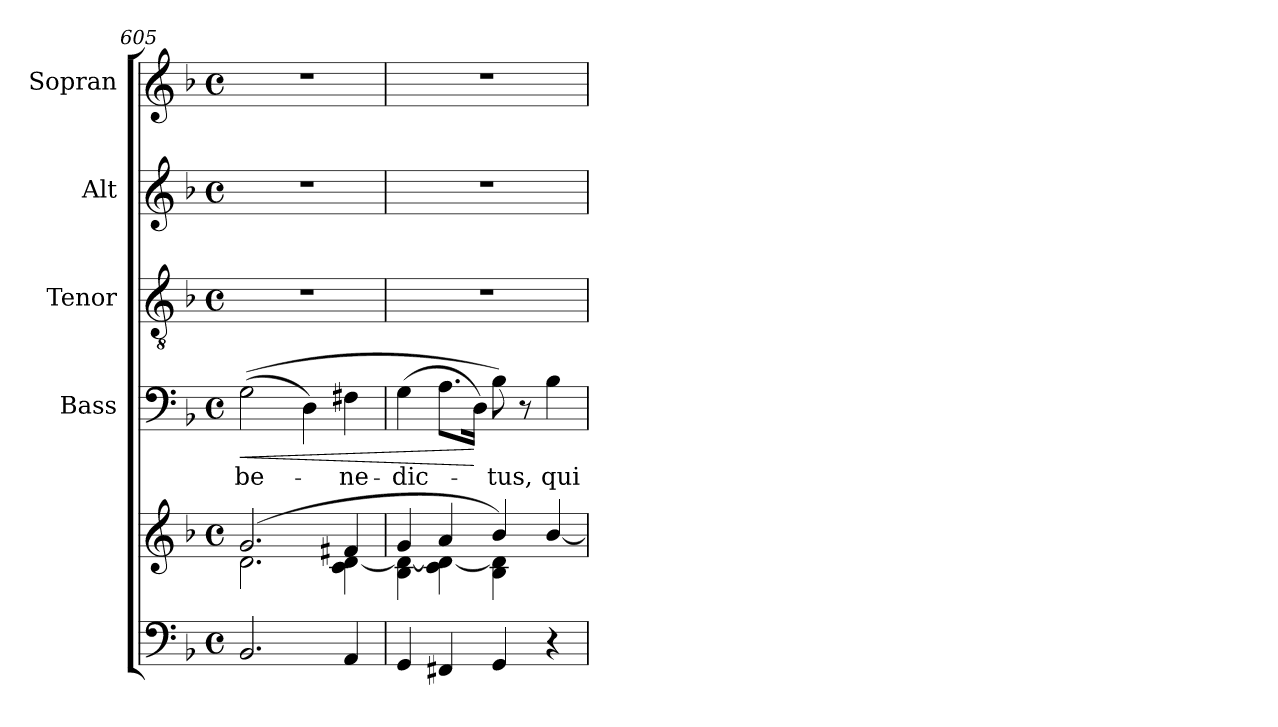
**kern	**kern	**kern	**text	**dynam	**kern	**kern	**kern
*part5	*part5	*part4	*part4	*part4	*part3	*part2	*part1
*staff6	*staff5	*staff4	*staff4	*staff4	*staff3	*staff2	*staff1
*	*	*I"Bass	*	*	*I"Tenor	*I"Alt	*I"Sopran
*	*	*I'B.	*	*	*I'T.	*I'A.	*I'S.
*clefF4	*clefG2	*clefF4	*	*	*clefGv2	*clefG2	*clefG2
*k[b-]	*k[b-]	*k[b-]	*	*	*k[b-]	*k[b-]	*k[b-]
*F:	*F:	*F:	*	*	*F:	*F:	*F:
*M4/4	*M4/4	*M4/4	*	*	*M4/4	*M4/4	*M4/4
*met(c)	*met(c)	*met(c)	*	*	*met(c)	*met(c)	*met(c)
=605	=605	=605	=605	=605	=605	=605	=605
*	*^	*	*	*	*	*	*
!	!	!	!	!LO:LY:b	!LO:HP:b	!	!	!
2.BB-/	(2.g/	2.d\	(>(>2G\	be-	<	1r	1r	1r
.	.	.	4D\)	.	.	.	.	.
!	!	!	!	!LO:LY:b	!	!	!	!
4AA/	4f#X/	4c\ [<4d\	4F#X\	-ne-	.	.	.	.
=606	=606	=606	=606	=606	=606	=606	=606	=606
!	!	!	!	!LO:LY:b	!	!	!	!
4GG/	4g/	4B-\ 4d\_	(>4G\	-dic-	.	1r	1r	1r
4FF#X/	4a/	4c\ 4d\_	8.A\L	.	.	.	.	.
.	.	.	16D\Jk)	.	[	.	.	.
!	!	!	!	!LO:LY:b	!	!	!	!
4GG/	4b-/)	4B-\ 4d\]	8B-\)	-tus,	.	.	.	.
.	.	.	8r	.	.	.	.	.
!	!	!	!	!LO:LY:b	!	!	!	!
4r	[>4b-/	4ryy	4B-\	qui	.	.	.	.
*	*v	*v	*	*	*	*	*	*
=	=	=	=	=	=	=	=
*-	*-	*-	*-	*-	*-	*-	*-
